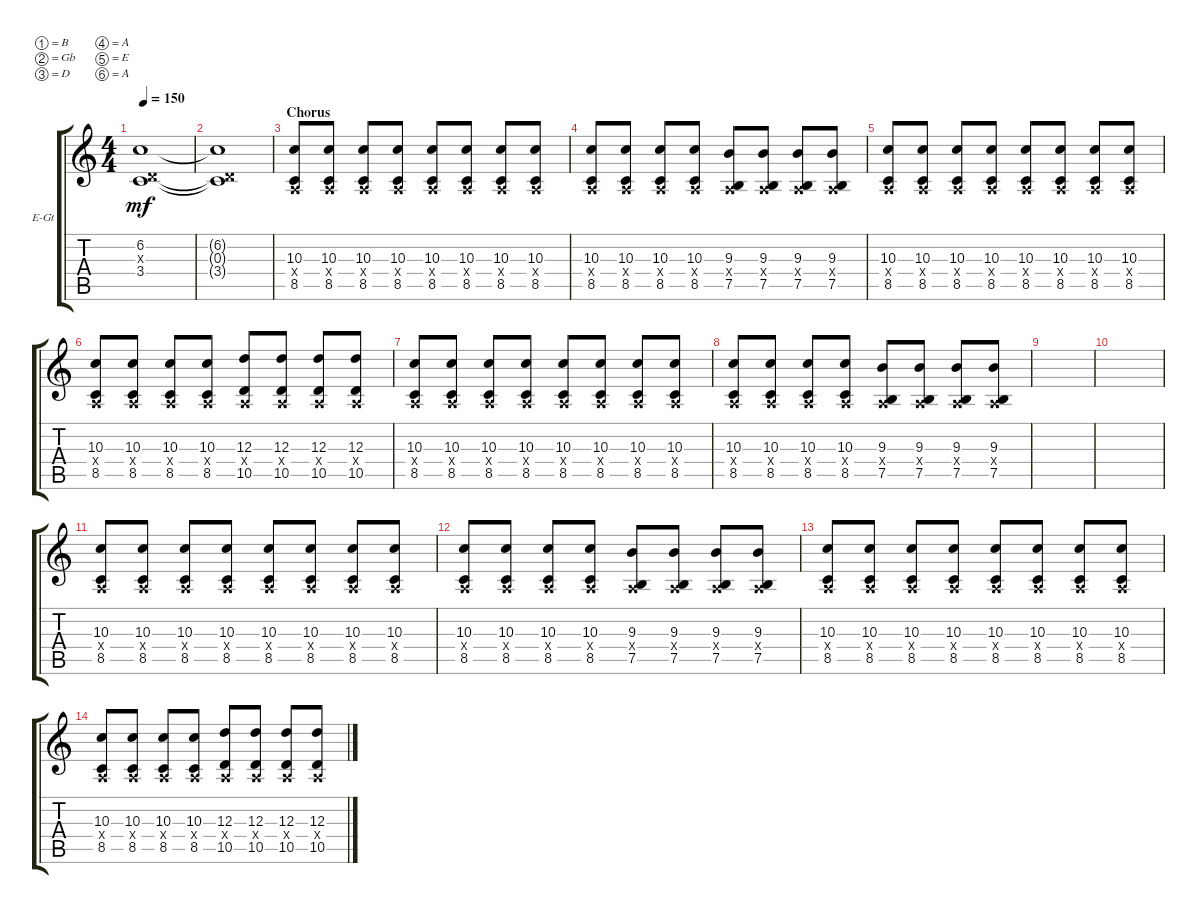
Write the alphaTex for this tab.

\bracketExtendMode groupsimilarinstruments
\firstSystemTrackNameOrientation horizontal
\otherSystemsTrackNameOrientation horizontal
\track ("Lead Guitar 1" "E-Gt") {instrument distortionguitar}
\staff {score tabs}
\tuning (B3 Gb3 D3 A2 E2 A1)
\ts (4 4)
\tempo 150
\clef g2
\scale
0.333333
\ks aminor
(3.4 6.2 0.3{x}).1{dy mf} |
\scale
0.333333 (3.4{t} 6.2{t} 0.3{x t}).1 |
\section ("" "Chorus")
\scale
0.333333 (8.5 10.3 0.4{x}).8 (8.5 10.3 0.4{x}).8 (8.5 10.3 0.4{x}).8 (8.5 10.3 0.4{x}).8 (8.5 10.3 0.4{x}).8 (8.5 10.3 0.4{x}).8 (8.5 10.3 0.4{x}).8 (8.5 10.3 0.4{x}).8 |
\scale
0.333333 (8.5 10.3 0.4{x}).8 (8.5 10.3 0.4{x}).8 (8.5 10.3 0.4{x}).8 (8.5 10.3 0.4{x}).8 (7.5 9.3 0.4{x}).8 (7.5 9.3 0.4{x}).8 (7.5 9.3 0.4{x}).8 (7.5 9.3 0.4{x}).8 |
\scale
0.333333 (8.5 10.3 0.4{x}).8 (8.5 10.3 0.4{x}).8 (8.5 10.3 0.4{x}).8 (8.5 10.3 0.4{x}).8 (8.5 10.3 0.4{x}).8 (8.5 10.3 0.4{x}).8 (8.5 10.3 0.4{x}).8 (8.5 10.3 0.4{x}).8 |
\scale
0.333333 (8.5 10.3 0.4{x}).8 (8.5 10.3 0.4{x}).8 (8.5 10.3 0.4{x}).8 (8.5 10.3 0.4{x}).8 (10.5 12.3 0.4{x}).8 (10.5 12.3 0.4{x}).8 (10.5 12.3 0.4{x}).8 (10.5 12.3 0.4{x}).8 |
\scale
0.333333 (8.5 10.3 0.4{x}).8 (8.5 10.3 0.4{x}).8 (8.5 10.3 0.4{x}).8 (8.5 10.3 0.4{x}).8 (8.5 10.3 0.4{x}).8 (8.5 10.3 0.4{x}).8 (8.5 10.3 0.4{x}).8 (8.5 10.3 0.4{x}).8 |
\scale
0.333333 (8.5 10.3 0.4{x}).8 (8.5 10.3 0.4{x}).8 (8.5 10.3 0.4{x}).8 (8.5 10.3 0.4{x}).8 (7.5 9.3 0.4{x}).8 (7.5 9.3 0.4{x}).8 (7.5 9.3 0.4{x}).8 (7.5 9.3 0.4{x}).8 |
\scale
0.333333 |
\scale
0.333333 |
(8.5 10.3 0.4{x}).8 (8.5 10.3 0.4{x}).8 (8.5 10.3 0.4{x}).8 (8.5 10.3 0.4{x}).8 (8.5 10.3 0.4{x}).8 (8.5 10.3 0.4{x}).8 (8.5 10.3 0.4{x}).8 (8.5 10.3 0.4{x}).8 |
(8.5 10.3 0.4{x}).8 (8.5 10.3 0.4{x}).8 (8.5 10.3 0.4{x}).8 (8.5 10.3 0.4{x}).8 (7.5 9.3 0.4{x}).8 (7.5 9.3 0.4{x}).8 (7.5 9.3 0.4{x}).8 (7.5 9.3 0.4{x}).8 |
(8.5 10.3 0.4{x}).8 (8.5 10.3 0.4{x}).8 (8.5 10.3 0.4{x}).8 (8.5 10.3 0.4{x}).8 (8.5 10.3 0.4{x}).8 (8.5 10.3 0.4{x}).8 (8.5 10.3 0.4{x}).8 (8.5 10.3 0.4{x}).8 |
(8.5 10.3 0.4{x}).8 (8.5 10.3 0.4{x}).8 (8.5 10.3 0.4{x}).8 (8.5 10.3 0.4{x}).8 (10.5 12.3 0.4{x}).8 (10.5 12.3 0.4{x}).8 (10.5 12.3 0.4{x}).8 (10.5 12.3 0.4{x}).8
